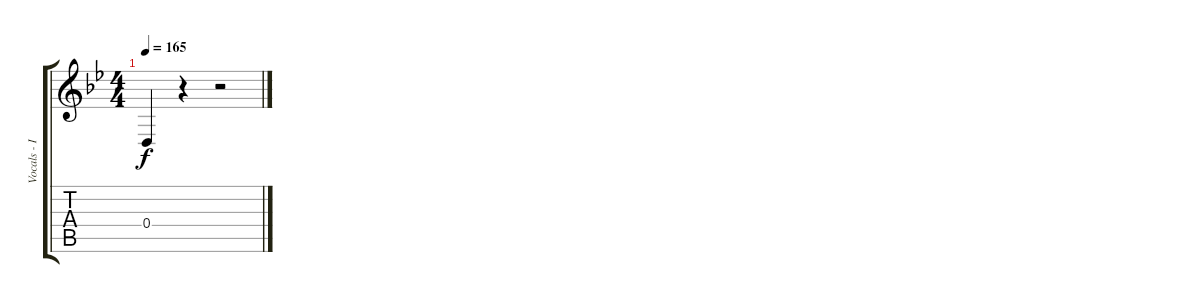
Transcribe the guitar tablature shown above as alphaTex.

\track ("Vocals - Ian" "Vocals - I") {instrument lead1square}
\staff {score tabs}
\tuning (E4 B3 G3 D3 A2 D2) {hide}
\ts (4 4)
\tempo 165
\clef g2
\ks gminor
0.4{t}.4{dy f} r.4 r.2
